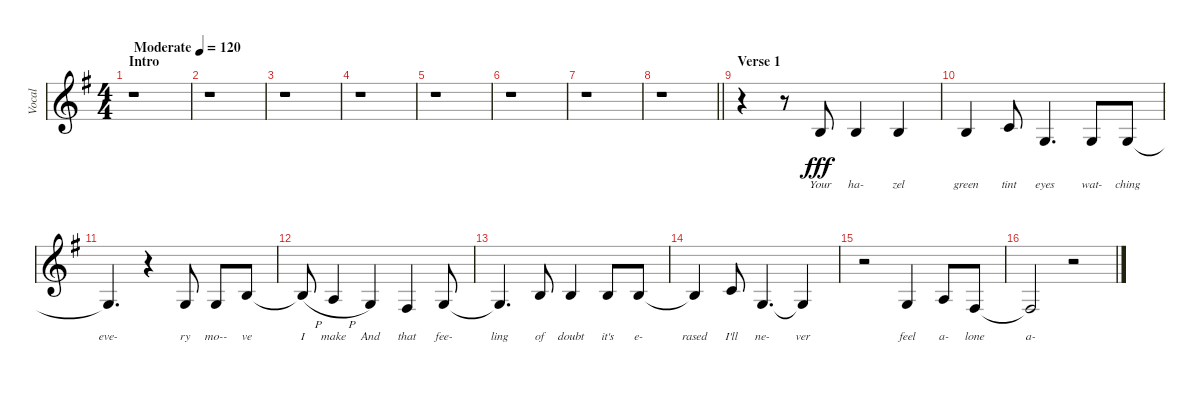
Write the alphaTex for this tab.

\track ("Vocal" "Vocal") {instrument clarinet}
\staff {score}
\tuning (E4 B3 G3 D3 A2 E2) {hide}
\ts (4 4)
\section ("" "Intro")
\tempo (120 "Moderate")
\clef g2
\ks g
r.1{dy fff instrument clarinet} |
r.1 |
r.1 |
r.1 |
r.1 |
r.1 |
r.1 |
\barLineRight lightlight
r.1 |
\section ("" "Verse 1")
r.4 r.8 0.2.8{lyrics (0 "Your") lyrics (1 "") lyrics (2 "") lyrics (3 "") lyrics (4 "")} 0.2.4{lyrics (0 "ha-") lyrics (1 "") lyrics (2 "") lyrics (3 "") lyrics (4 "")} 0.2.4{lyrics (0 "zel") lyrics (1 "") lyrics (2 "") lyrics (3 "") lyrics (4 "")} |
0.2.4{lyrics (0 "green") lyrics (1 "") lyrics (2 "") lyrics (3 "") lyrics (4 "")} 1.2.8{lyrics (0 "tint") lyrics (1 "") lyrics (2 "") lyrics (3 "") lyrics (4 "")} 0.3.4{d lyrics (0 "eyes") lyrics (1 "") lyrics (2 "") lyrics (3 "") lyrics (4 "")} 0.3.8{lyrics (0 "wat-") lyrics (1 "") lyrics (2 "") lyrics (3 "") lyrics (4 "")} 0.3.8{lyrics (0 "ching") lyrics (1 "") lyrics (2 "") lyrics (3 "") lyrics (4 "")} |
0.3{t}.4{d lyrics (0 "eve-") lyrics (1 "") lyrics (2 "") lyrics (3 "") lyrics (4 "")} r.4 0.3.8{lyrics (0 "ry") lyrics (1 "") lyrics (2 "") lyrics (3 "") lyrics (4 "")} 0.3.8{lyrics (0 "mo--") lyrics (1 "") lyrics (2 "") lyrics (3 "") lyrics (4 "")} 4.3.8{lyrics (0 "ve") lyrics (1 "") lyrics (2 "") lyrics (3 "") lyrics (4 "")} |
4.3{h t}.8{lyrics (0 "I") lyrics (1 "") lyrics (2 "") lyrics (3 "") lyrics (4 "")} 2.3{h}.4{lyrics (0 "make") lyrics (1 "") lyrics (2 "") lyrics (3 "") lyrics (4 "")} 0.3.4{lyrics (0 "And") lyrics (1 "") lyrics (2 "") lyrics (3 "") lyrics (4 "")} 4.4.4{lyrics (0 "that") lyrics (1 "") lyrics (2 "") lyrics (3 "") lyrics (4 "")} 0.3.8{lyrics (0 "fee-") lyrics (1 "") lyrics (2 "") lyrics (3 "") lyrics (4 "")} |
0.3{t}.4{d lyrics (0 "ling") lyrics (1 "") lyrics (2 "") lyrics (3 "") lyrics (4 "")} 0.2.8{lyrics (0 "of") lyrics (1 "") lyrics (2 "") lyrics (3 "") lyrics (4 "")} 0.2.4{lyrics (0 "doubt") lyrics (1 "") lyrics (2 "") lyrics (3 "") lyrics (4 "")} 0.2.8{lyrics (0 "it's") lyrics (1 "") lyrics (2 "") lyrics (3 "") lyrics (4 "")} 0.2.8{lyrics (0 "e-") lyrics (1 "") lyrics (2 "") lyrics (3 "") lyrics (4 "")} |
0.2{t}.4{lyrics (0 "rased") lyrics (1 "") lyrics (2 "") lyrics (3 "") lyrics (4 "")} 1.2.8{lyrics (0 "I'll") lyrics (1 "") lyrics (2 "") lyrics (3 "") lyrics (4 "")} 0.3.4{d lyrics (0 "ne-") lyrics (1 "") lyrics (2 "") lyrics (3 "") lyrics (4 "")} 0.3{t}.4{lyrics (0 "ver") lyrics (1 "") lyrics (2 "") lyrics (3 "") lyrics (4 "")} |
r.2 0.3.4{lyrics (0 "feel") lyrics (1 "") lyrics (2 "") lyrics (3 "") lyrics (4 "")} 2.3.8{lyrics (0 "a-") lyrics (1 "") lyrics (2 "") lyrics (3 "") lyrics (4 "")} 4.4.8{lyrics (0 "lone") lyrics (1 "") lyrics (2 "") lyrics (3 "") lyrics (4 "")} |
4.4{t}.2{lyrics (0 "a-") lyrics (1 "") lyrics (2 "") lyrics (3 "") lyrics (4 "")} r.2
